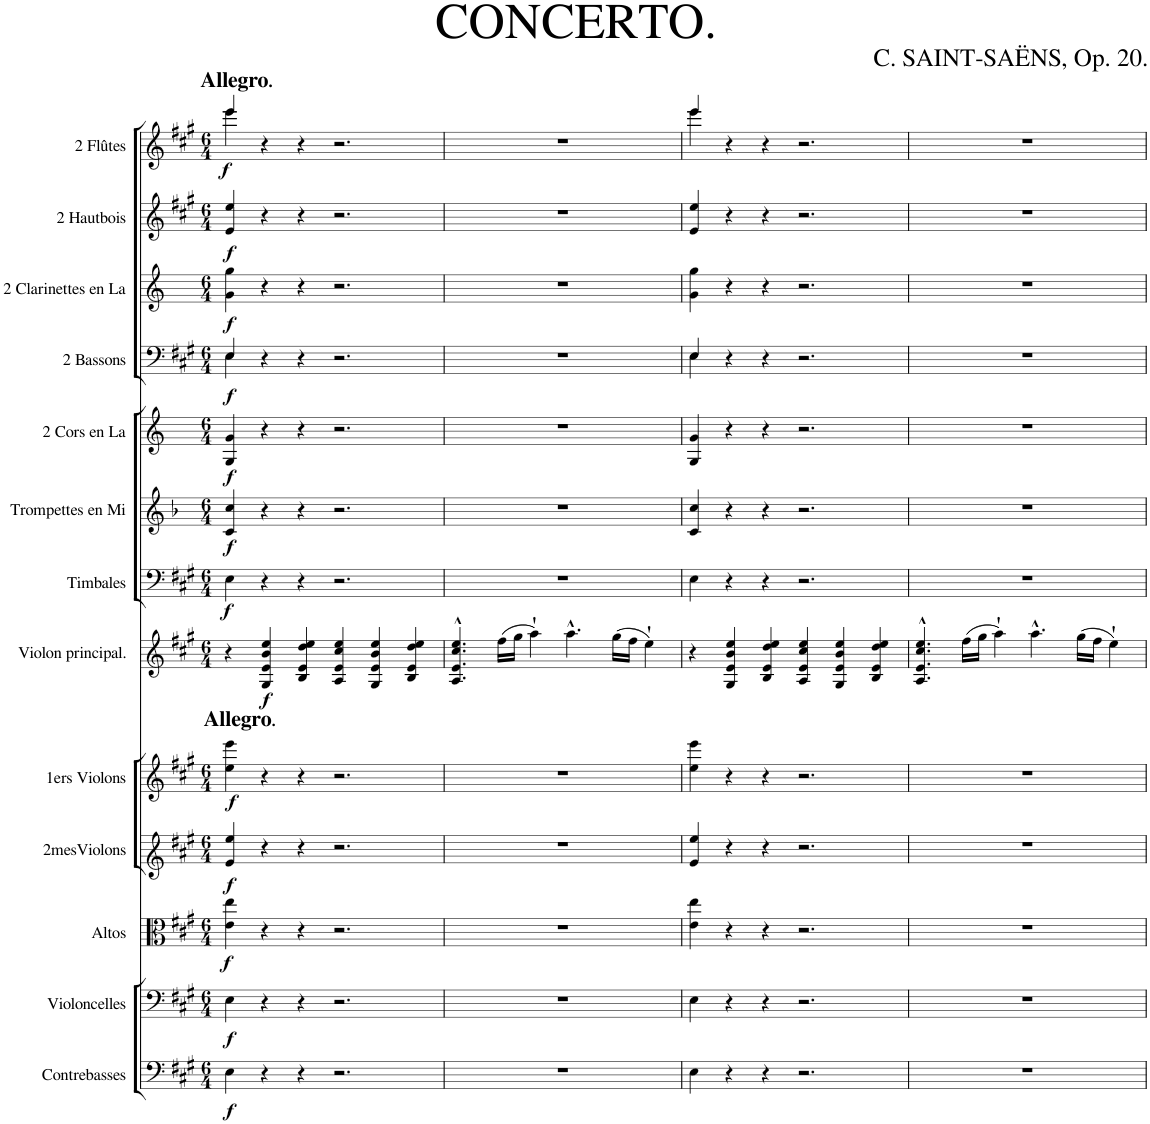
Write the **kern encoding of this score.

**kern	**dynam	**kern	**dynam	**kern	**dynam	**kern	**dynam	**kern	**dynam	**kern	**text	**dynam	**kern	**dynam	**kern	**dynam	**kern	**dynam	**kern	**dynam	**kern	**dynam	**kern	**dynam	**kern	**dynam
*part13	*part13	*part12	*part12	*part11	*part11	*part10	*part10	*part9	*part9	*part8	*part8	*part8	*part7	*part7	*part6	*part6	*part5	*part5	*part4	*part4	*part3	*part3	*part2	*part2	*part1	*part1
*staff13	*staff13	*staff12	*staff12	*staff11	*staff11	*staff10	*staff10	*staff9	*staff9	*staff8	*staff8	*staff8	*staff7	*staff7	*staff6	*staff6	*staff5	*staff5	*staff4	*staff4	*staff3	*staff3	*staff2	*staff2	*staff1	*staff1
*I"Contrebasses	*	*I"Violoncelles	*	*I"Altos	*	*I"2mesViolons	*	*I"1ers Violons	*	*I"Violon principal.	*	*	*I"Timbales	*	*I"Trompettes en Mi	*	*I"2 Cors en La	*	*I"2 Bassons	*	*I"2 Clarinettes en La	*	*I"2 Hautbois	*	*I"2 Flûtes	*
*I'Cbs.	*	*I'Vlcs	*	*I'Alt.	*	*	*	*I'1eV.	*	*I'Vio.P	*	*	*I'Timb.	*	*I'Tromp. Mi	*	*I'Cor La	*	*I'Bsn.	*	*I'Clar. La	*	*I'Htbs.	*	*I'Fl.	*
*clefF4	*	*clefF4	*	*clefC3	*	*clefG1	*	*clefG2	*	*clefG2	*	*	*clefF4	*	*clefG2	*	*clefG2	*	*clefF4	*	*clefG2	*	*clefG2	*	*clefG2	*
*Trd7c12	*	*	*	*	*	*	*	*	*	*	*	*	*	*	*Trd-2c-4	*	*Trd2c3	*	*	*	*Trd2c3	*	*	*	*	*
*k[f#c#g#]	*	*k[f#c#g#]	*	*k[f#c#g#]	*	*k[f#c#g#]	*	*k[f#c#g#]	*	*k[f#c#g#]	*	*	*k[f#c#g#]	*	*k[b-]	*	*k[]	*	*k[f#c#g#]	*	*k[]	*	*k[f#c#g#]	*	*k[f#c#g#]	*
*M6/4	*	*M6/4	*	*M6/4	*	*M6/4	*	*M6/4	*	*M6/4	*	*	*M6/4	*	*M6/4	*	*M6/4	*	*M6/4	*	*M6/4	*	*M6/4	*	*M6/4	*
=1	=1	=1	=1	=1	=1	=1	=1	=1	=1	=1	=1	=1	=1	=1	=1	=1	=1	=1	=1	=1	=1	=1	=1	=1	=1	=1
!	!	!	!	!	!	!	!	!	!	!	!	!	!	!	!	!	!	!	!	!	!	!	!	!	!LO:TX:a:B:t=Allegro	!
!	!	!	!	!	!	!	!	!	!	!	!	!	!	!	!	!	!	!	!	!	!	!	!	!	!LO:TX:a:t=.	!
!	!LO:DY:b	!	!LO:DY:b	!	!LO:DY:b	!	!LO:DY:b	!	!LO:DY:b	!	!LO:LY:b	!	!	!LO:DY:b	!	!LO:DY:b	!	!LO:DY:b	!	!LO:DY:b	!	!LO:DY:b	!	!LO:DY:b	!	!LO:DY:b
*	*	*	*	*	*	*	*	*	*	*	*	*	*	*	*	*	*	*	*^	*	*^	*	*^	*	*^	*
4E\	f	4E\	f	4e\ 4ee\	f	4g#/ 4gg#/	f	4ee\ 4eee\	f	4r	Allegro .	.	4E\	f	4c/ 4cc/	f	4G/ 4g/	f	4E/	4E\	f	4g\	4gg\	f	4e/	4ee/	f	4eee/	4eee\	f
!	!	!	!	!	!	!	!	!	!	!	!	!LO:DY:b	!	!	!	!	!	!	!	!	!	!	!	!	!	!	!	!	!	!
4r	.	4r	.	4r	.	4r	.	4r	.	4G#/ 4e/ 4b/ 4ee/	.	f	4r	.	4r	.	4r	.	4r	1ryy	.	4r	1ryy	.	4r	1ryy	.	4r	1ryy	.
4r	.	4r	.	4r	.	4r	.	4r	.	4B/ 4e/ 4dd/ 4ee/	.	.	4r	.	4r	.	4r	.	4r	.	.	4r	.	.	4r	.	.	4r	.	.
2.r	.	2.r	.	2.r	.	2.r	.	2.r	.	4A/ 4e/ 4cc#/ 4ee/	.	.	2.r	.	2.r	.	2.r	.	2.r	.	.	2.r	.	.	2.r	.	.	2.r	.	.
.	.	.	.	.	.	.	.	.	.	4G#/ 4e/ 4b/ 4ee/	.	.	.	.	.	.	.	.	.	.	.	.	.	.	.	.	.	.	.	.
.	.	.	.	.	.	.	.	.	.	4B/ 4e/ 4dd/ 4ee/	.	.	.	.	.	.	.	.	.	4ryy	.	.	4ryy	.	.	4ryy	.	.	4ryy	.
*	*	*	*	*	*	*	*	*	*	*	*	*	*	*	*	*	*	*	*v	*v	*	*	*	*	*v	*v	*	*v	*v	*
*	*	*	*	*	*	*	*	*	*	*	*	*	*	*	*	*	*	*	*	*	*v	*v	*	*	*	*	*
=2	=2	=2	=2	=2	=2	=2	=2	=2	=2	=2	=2	=2	=2	=2	=2	=2	=2	=2	=2	=2	=2	=2	=2	=2	=2	=2
1.r	.	1.r	.	1.r	.	1.r	.	1.r	.	4.A/^^ 4.e/^^ 4.cc#/^^ 4.ee/^^	.	.	1.r	.	1.r	.	1.r	.	1.r	.	1.r	.	1.r	.	1.r	.
.	.	.	.	.	.	.	.	.	.	(16ff#\LL	.	.	.	.	.	.	.	.	.	.	.	.	.	.	.	.
.	.	.	.	.	.	.	.	.	.	16gg#\JJ	.	.	.	.	.	.	.	.	.	.	.	.	.	.	.	.
.	.	.	.	.	.	.	.	.	.	4aa`\)	.	.	.	.	.	.	.	.	.	.	.	.	.	.	.	.
.	.	.	.	.	.	.	.	.	.	4.aa^^\	.	.	.	.	.	.	.	.	.	.	.	.	.	.	.	.
.	.	.	.	.	.	.	.	.	.	(16gg#\LL	.	.	.	.	.	.	.	.	.	.	.	.	.	.	.	.
.	.	.	.	.	.	.	.	.	.	16ff#\JJ	.	.	.	.	.	.	.	.	.	.	.	.	.	.	.	.
.	.	.	.	.	.	.	.	.	.	4ee`\)	.	.	.	.	.	.	.	.	.	.	.	.	.	.	.	.
=3	=3	=3	=3	=3	=3	=3	=3	=3	=3	=3	=3	=3	=3	=3	=3	=3	=3	=3	=3	=3	=3	=3	=3	=3	=3	=3
*	*	*	*	*	*	*	*	*	*	*	*	*	*	*	*	*	*	*	*^	*	*	*	*	*	*^	*
4E\	.	4E\	.	4e\ 4ee\	.	4g#/ 4gg#/	.	4ee\ 4eee\	.	4r	.	.	4E\	.	4c/ 4cc/	.	4G/ 4g/	.	4E/	4E\	.	4g\ 4gg\	.	4e/ 4ee/	.	4eee/	4eee\	.
4r	.	4r	.	4r	.	4r	.	4r	.	4G#/ 4e/ 4b/ 4ee/	.	.	4r	.	4r	.	4r	.	4r	1ryy	.	4r	.	4r	.	4r	1ryy	.
4r	.	4r	.	4r	.	4r	.	4r	.	4B/ 4e/ 4dd/ 4ee/	.	.	4r	.	4r	.	4r	.	4r	.	.	4r	.	4r	.	4r	.	.
2.r	.	2.r	.	2.r	.	2.r	.	2.r	.	4A/ 4e/ 4cc#/ 4ee/	.	.	2.r	.	2.r	.	2.r	.	2.r	.	.	2.r	.	2.r	.	2.r	.	.
.	.	.	.	.	.	.	.	.	.	4G#/ 4e/ 4b/ 4ee/	.	.	.	.	.	.	.	.	.	.	.	.	.	.	.	.	.	.
.	.	.	.	.	.	.	.	.	.	4B/ 4e/ 4dd/ 4ee/	.	.	.	.	.	.	.	.	.	4ryy	.	.	.	.	.	.	4ryy	.
*	*	*	*	*	*	*	*	*	*	*	*	*	*	*	*	*	*	*	*v	*v	*	*	*	*	*	*v	*v	*
=4	=4	=4	=4	=4	=4	=4	=4	=4	=4	=4	=4	=4	=4	=4	=4	=4	=4	=4	=4	=4	=4	=4	=4	=4	=4	=4
1.r	.	1.r	.	1.r	.	1.r	.	1.r	.	4.A/^^ 4.e/^^ 4.cc#/^^ 4.ee/^^	.	.	1.r	.	1.r	.	1.r	.	1.r	.	1.r	.	1.r	.	1.r	.
.	.	.	.	.	.	.	.	.	.	(16ff#\LL	.	.	.	.	.	.	.	.	.	.	.	.	.	.	.	.
.	.	.	.	.	.	.	.	.	.	16gg#\JJ	.	.	.	.	.	.	.	.	.	.	.	.	.	.	.	.
.	.	.	.	.	.	.	.	.	.	4aa`\)	.	.	.	.	.	.	.	.	.	.	.	.	.	.	.	.
.	.	.	.	.	.	.	.	.	.	4.aa^^\	.	.	.	.	.	.	.	.	.	.	.	.	.	.	.	.
.	.	.	.	.	.	.	.	.	.	(16gg#\LL	.	.	.	.	.	.	.	.	.	.	.	.	.	.	.	.
.	.	.	.	.	.	.	.	.	.	16ff#\JJ	.	.	.	.	.	.	.	.	.	.	.	.	.	.	.	.
.	.	.	.	.	.	.	.	.	.	4ee`\)	.	.	.	.	.	.	.	.	.	.	.	.	.	.	.	.
=	=	=	=	=	=	=	=	=	=	=	=	=	=	=	=	=	=	=	=	=	=	=	=	=	=	=
*-	*-	*-	*-	*-	*-	*-	*-	*-	*-	*-	*-	*-	*-	*-	*-	*-	*-	*-	*-	*-	*-	*-	*-	*-	*-	*-
